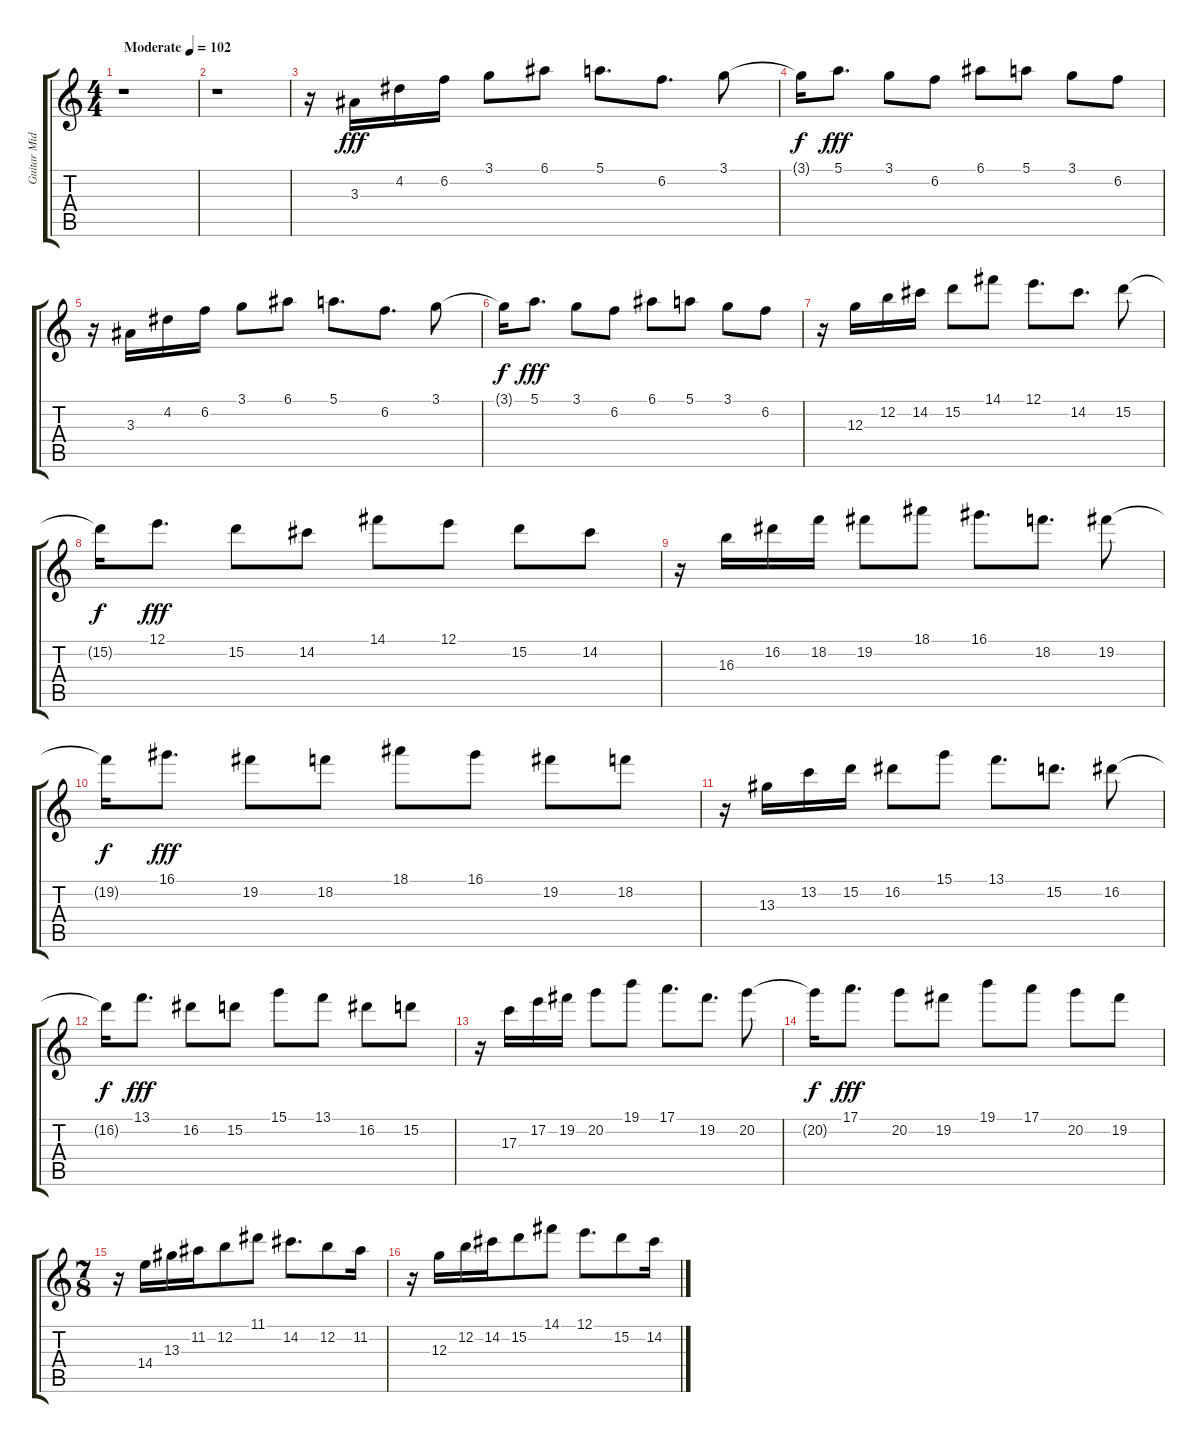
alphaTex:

\track ("Guitar Mid" "Guitar Mid") {instrument distortionguitar}
\staff {score tabs}
\tuning (E4 B3 G3 D3 A2 E2) {hide}
\ts (4 4)
\tempo (102 "Moderate")
\clef g2
\ks c
r.1{dy fff instrument distortionguitar} |
r.1 |
r.16 3.3.16 4.2.16 6.2.16 3.1.8 6.1.8 5.1.8{d} 6.2.8{d} 3.1.8 |
3.1{t}.16{dy f} 5.1.8{d dy fff} 3.1.8 6.2.8 6.1.8 5.1.8 3.1.8 6.2.8 |
r.16 3.3.16 4.2.16 6.2.16 3.1.8 6.1.8 5.1.8{d} 6.2.8{d} 3.1.8 |
3.1{t}.16{dy f} 5.1.8{d dy fff} 3.1.8 6.2.8 6.1.8 5.1.8 3.1.8 6.2.8 |
r.16 12.3.16 12.2.16 14.2.16 15.2.8 14.1.8 12.1.8{d} 14.2.8{d} 15.2.8 |
15.2{t}.16{dy f} 12.1.8{d dy fff} 15.2.8 14.2.8 14.1.8 12.1.8 15.2.8 14.2.8 |
r.16 16.3.16 16.2.16 18.2.16 19.2.8 18.1.8 16.1.8{d} 18.2.8{d} 19.2.8 |
19.2{t}.16{dy f} 16.1.8{d dy fff} 19.2.8 18.2.8 18.1.8 16.1.8 19.2.8 18.2.8 |
r.16 13.3.16 13.2.16 15.2.16 16.2.8 15.1.8 13.1.8{d} 15.2.8{d} 16.2.8 |
16.2{t}.16{dy f} 13.1.8{d dy fff} 16.2.8 15.2.8 15.1.8 13.1.8 16.2.8 15.2.8 |
r.16 17.3.16 17.2.16 19.2.16 20.2.8 19.1.8 17.1.8{d} 19.2.8{d} 20.2.8 |
20.2{t}.16{dy f} 17.1.8{d dy fff} 20.2.8 19.2.8 19.1.8 17.1.8 20.2.8 19.2.8 |
\ts (7 8)
r.16 14.4.16 13.3.16 11.2.16 12.2.8 11.1.8 14.2.8{d} 12.2.8 11.2.16 |
r.16 12.3.16 12.2.16 14.2.16 15.2.8 14.1.8 12.1.8{d} 15.2.8 14.2.16
